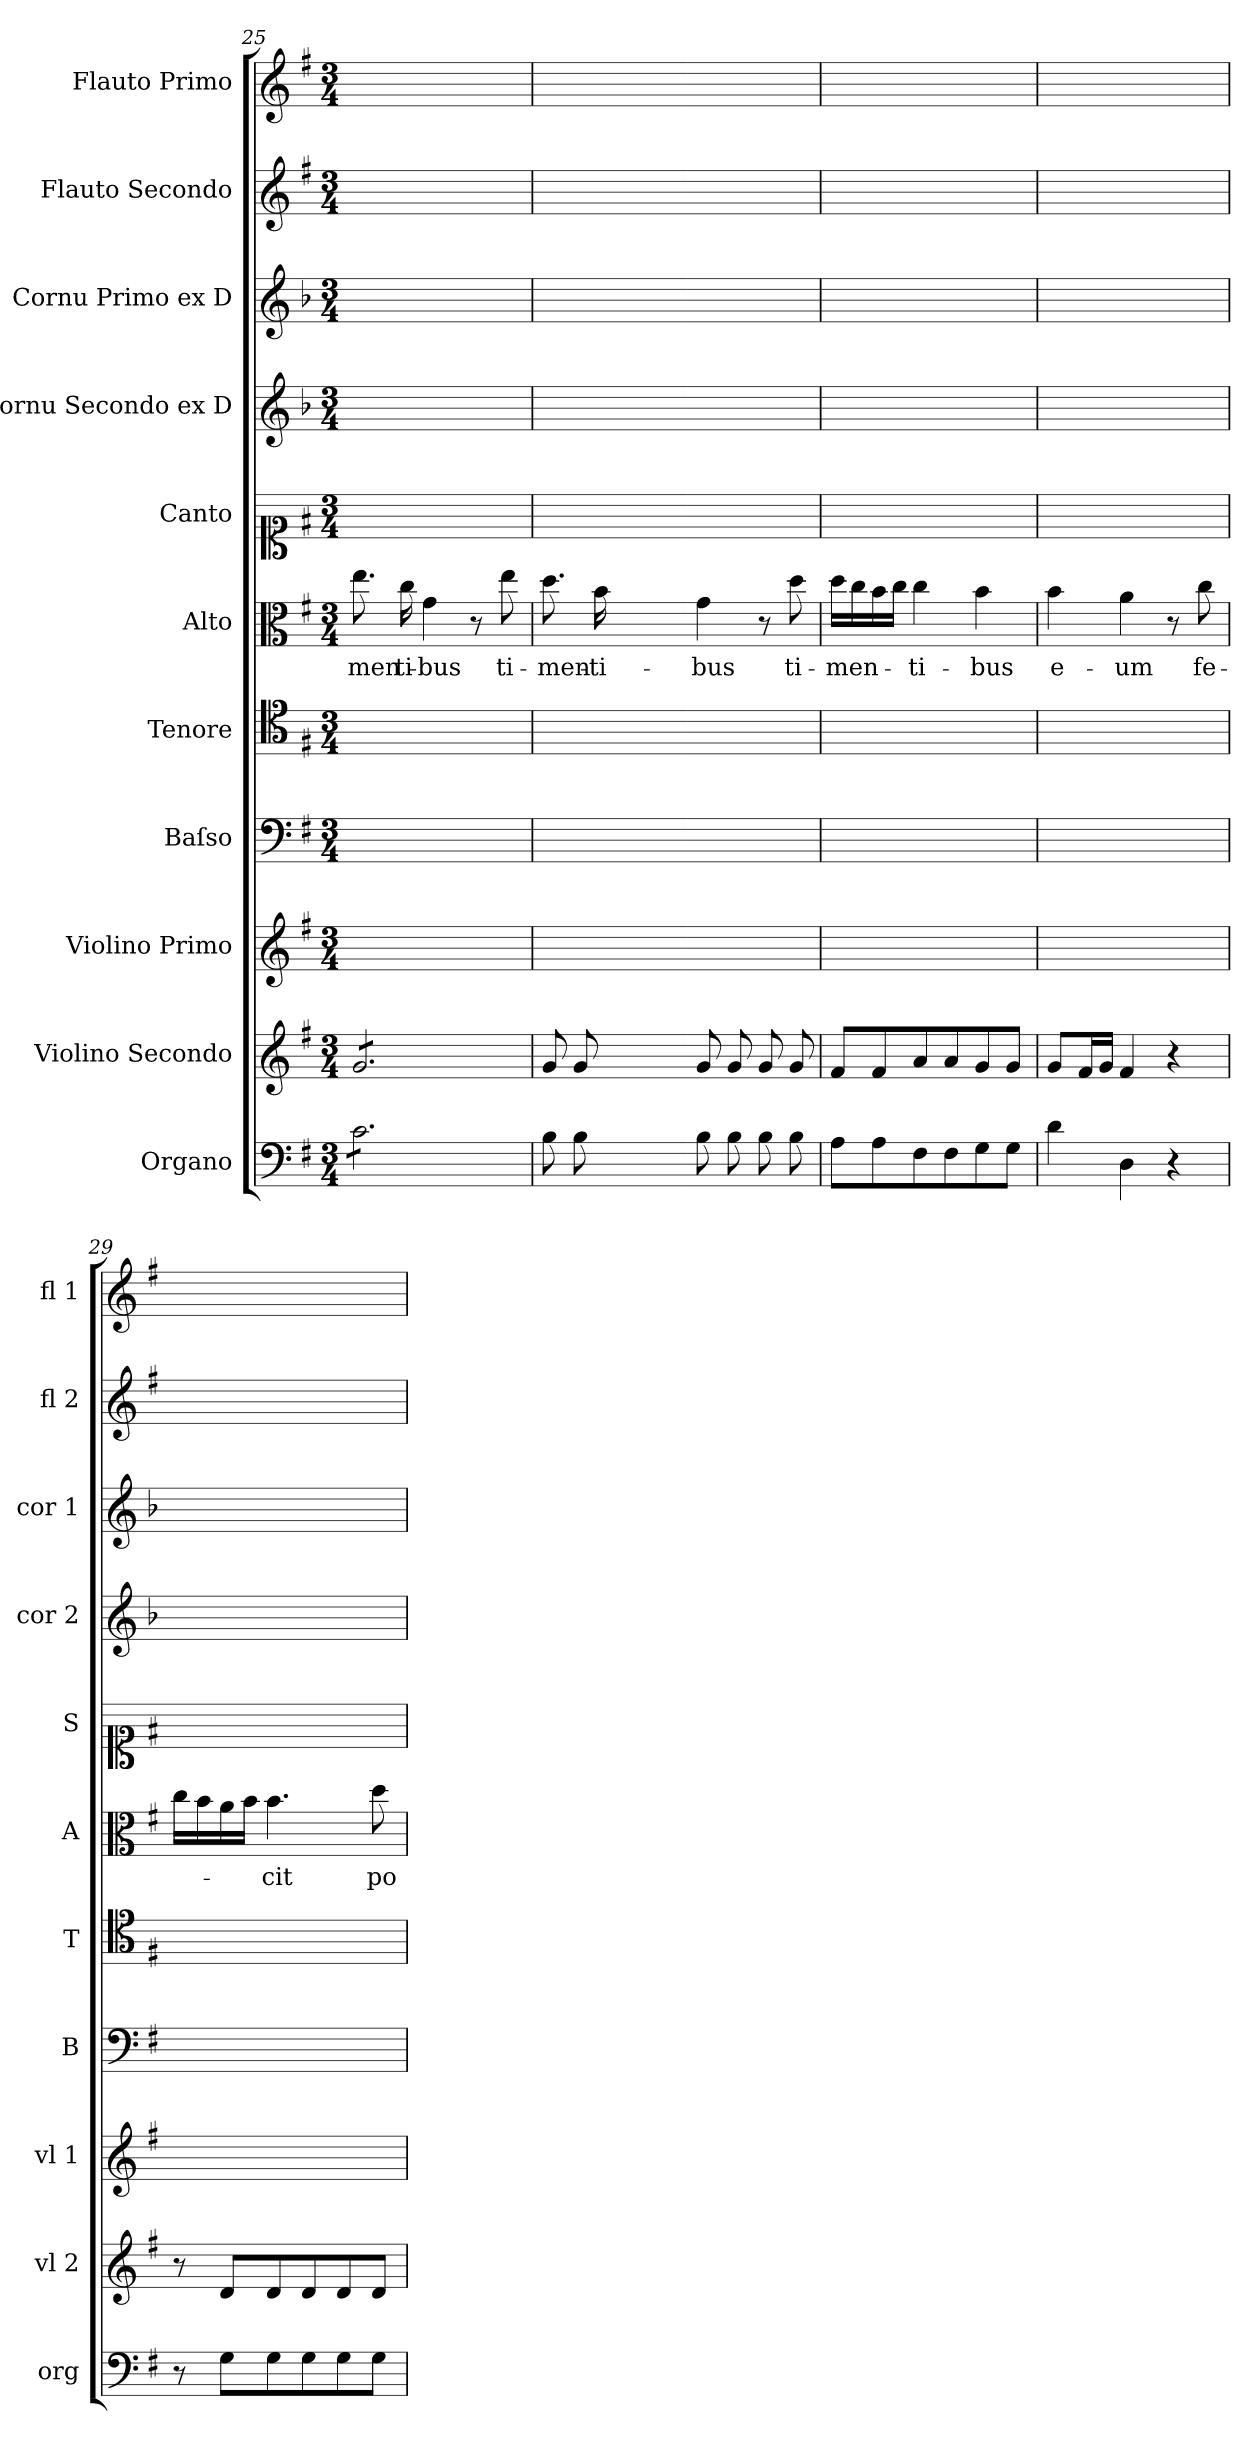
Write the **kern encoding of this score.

**kern	**kern	**kern	**kern	**kern	**kern	**text	**kern	**kern	**kern	**kern	**kern
*part11	*part10	*part9	*part8	*part7	*part6	*part6	*part5	*part4	*part3	*part2	*part1
*staff11	*staff10	*staff9	*staff8	*staff7	*staff6	*staff6	*staff5	*staff4	*staff3	*staff2	*staff1
*I"Organo	*I"Violino Secondo	*I"Violino Primo	*I"Baſso	*I"Tenore	*I"Alto	*	*I"Canto	*I"Cornu Secondo ex D	*I"Cornu Primo ex D	*I"Flauto Secondo	*I"Flauto Primo
*I'org	*I'vl 2	*I'vl 1	*I'B	*I'T	*I'A	*	*I'S	*I'cor 2	*I'cor 1	*I'fl 2	*I'fl 1
*clefF4	*clefG2	*clefG2	*clefF4	*clefC4	*clefC3	*	*clefC1	*clefG2	*clefG2	*clefG2	*clefG2
*	*	*	*	*	*	*	*	*ITrd6c10	*ITrd6c10	*	*
*k[f#]	*k[f#]	*k[f#]	*k[f#]	*k[f#]	*k[f#]	*	*k[f#]	*k[f#]	*k[f#]	*k[f#]	*k[f#]
*G:	*G:	*G:	*G:	*G:	*G:	*	*G:	*G:	*G:	*G:	*G:
*M3/4	*M3/4	*M3/4	*M3/4	*M3/4	*M3/4	*	*M3/4	*M3/4	*M3/4	*M3/4	*M3/4
=25	=25	=25	=25	=25	=25	=25	=25	=25	=25	=25	=25
*tremolo	*	*	*	*	*	*	*	*	*	*	*
*	*tremolo	*	*	*	*	*	*	*	*	*	*
8c\L	8g/L	2.ryy	2.ryy	2.ryy	8.ee\	-men-	2.ryy	2.ryy	2.ryy	2.ryy	2.ryy
8c\	8g/	.	.	.	.	.	.	.	.	.	.
.	.	.	.	.	16cc\	-ti-	.	.	.	.	.
8c\	8g/	.	.	.	4g\	-bus	.	.	.	.	.
8c\	8g/	.	.	.	.	.	.	.	.	.	.
8c\	8g/	.	.	.	8r	.	.	.	.	.	.
8c\J	8g/J	.	.	.	8ee\	ti-	.	.	.	.	.
*	*Xtremolo	*	*	*	*	*	*	*	*	*	*
*Xtremolo	*	*	*	*	*	*	*	*	*	*	*
=26	=26	=26	=26	=26	=26	=26	=26	=26	=26	=26	=26
8B\	8g/	2.ryy	2.ryy	2.ryy	8.dd\	-men-	2.ryy	2.ryy	2.ryy	2.ryy	2.ryy
8B\	8g/	.	.	.	.	.	.	.	.	.	.
.	.	.	.	.	16b\	-ti-	.	.	.	.	.
2ryy	2ryy	.	.	.	2ryy	.	.	.	.	.	.
=-	=-	=-	=-	=-	=-	=-	=-	=-	=-	=-	=-
8B\	8g/	2ryy	2ryy	2ryy	4g\	-bus	2ryy	2ryy	2ryy	2ryy	2ryy
8B\	8g/	.	.	.	.	.	.	.	.	.	.
8B\	8g/	.	.	.	8r	.	.	.	.	.	.
8B\	8g/	.	.	.	8dd\	ti-	.	.	.	.	.
=27	=27	=27	=27	=27	=27	=27	=27	=27	=27	=27	=27
8A\L	8f#/L	2.ryy	2.ryy	2.ryy	16dd\LL	-men-	2.ryy	2.ryy	2.ryy	2.ryy	2.ryy
.	.	.	.	.	16cc\	.	.	.	.	.	.
8A\	8f#/	.	.	.	16b\	.	.	.	.	.	.
.	.	.	.	.	16cc\JJ	.	.	.	.	.	.
8F#\	8a/	.	.	.	4cc\	-ti-	.	.	.	.	.
8F#\	8a/	.	.	.	.	.	.	.	.	.	.
8G\	8g/	.	.	.	4b\	-bus	.	.	.	.	.
8G\J	8g/J	.	.	.	.	.	.	.	.	.	.
=28	=28	=28	=28	=28	=28	=28	=28	=28	=28	=28	=28
4d\	8g/L	2.ryy	2.ryy	2.ryy	4b\	e-	2.ryy	2.ryy	2.ryy	2.ryy	2.ryy
.	16f#/L	.	.	.	.	.	.	.	.	.	.
.	16g/JJ	.	.	.	.	.	.	.	.	.	.
4D\	4f#/	.	.	.	4a\	-um	.	.	.	.	.
4r	4r	.	.	.	8r	.	.	.	.	.	.
.	.	.	.	.	8cc\	fe-	.	.	.	.	.
=29	=29	=29	=29	=29	=29	=29	=29	=29	=29	=29	=29
8r	8r	2.ryy	2.ryy	2.ryy	16cc\LL	.	2.ryy	2.ryy	2.ryy	2.ryy	2.ryy
.	.	.	.	.	16b\	.	.	.	.	.	.
8G\L	8d/L	.	.	.	16a\	.	.	.	.	.	.
.	.	.	.	.	16b\JJ	.	.	.	.	.	.
8G\	8d/	.	.	.	4.b\	-cit	.	.	.	.	.
8G\	8d/	.	.	.	.	.	.	.	.	.	.
8G\	8d/	.	.	.	.	.	.	.	.	.	.
8G\J	8d/J	.	.	.	8dd\	po-	.	.	.	.	.
=	=	=	=	=	=	=	=	=	=	=	=
*-	*-	*-	*-	*-	*-	*-	*-	*-	*-	*-	*-
